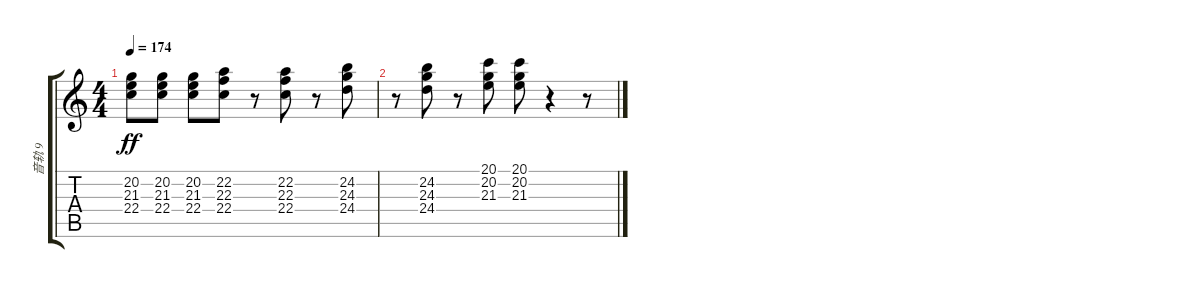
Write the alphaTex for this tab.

\track ("音轨 9" "音轨 9") {instrument brightacousticpiano}
\staff {score tabs}
\tuning (E4 B3 G3 D3 A2 E2) {hide}
\ts (4 4)
\tempo 174
\clef g2
\ks c
(20.2 21.3 22.4).8{dy ff} (20.2 21.3 22.4).8 (20.2 21.3 22.4).8 (22.2 22.3 22.4).8 r.8 (22.2 22.3 22.4).8 r.8 (24.2 24.3 24.4).8 |
r.8 (24.2 24.3 24.4).8 r.8 (20.1 20.2 21.3).8 (20.1 20.2 21.3).8 r.4 r.8
